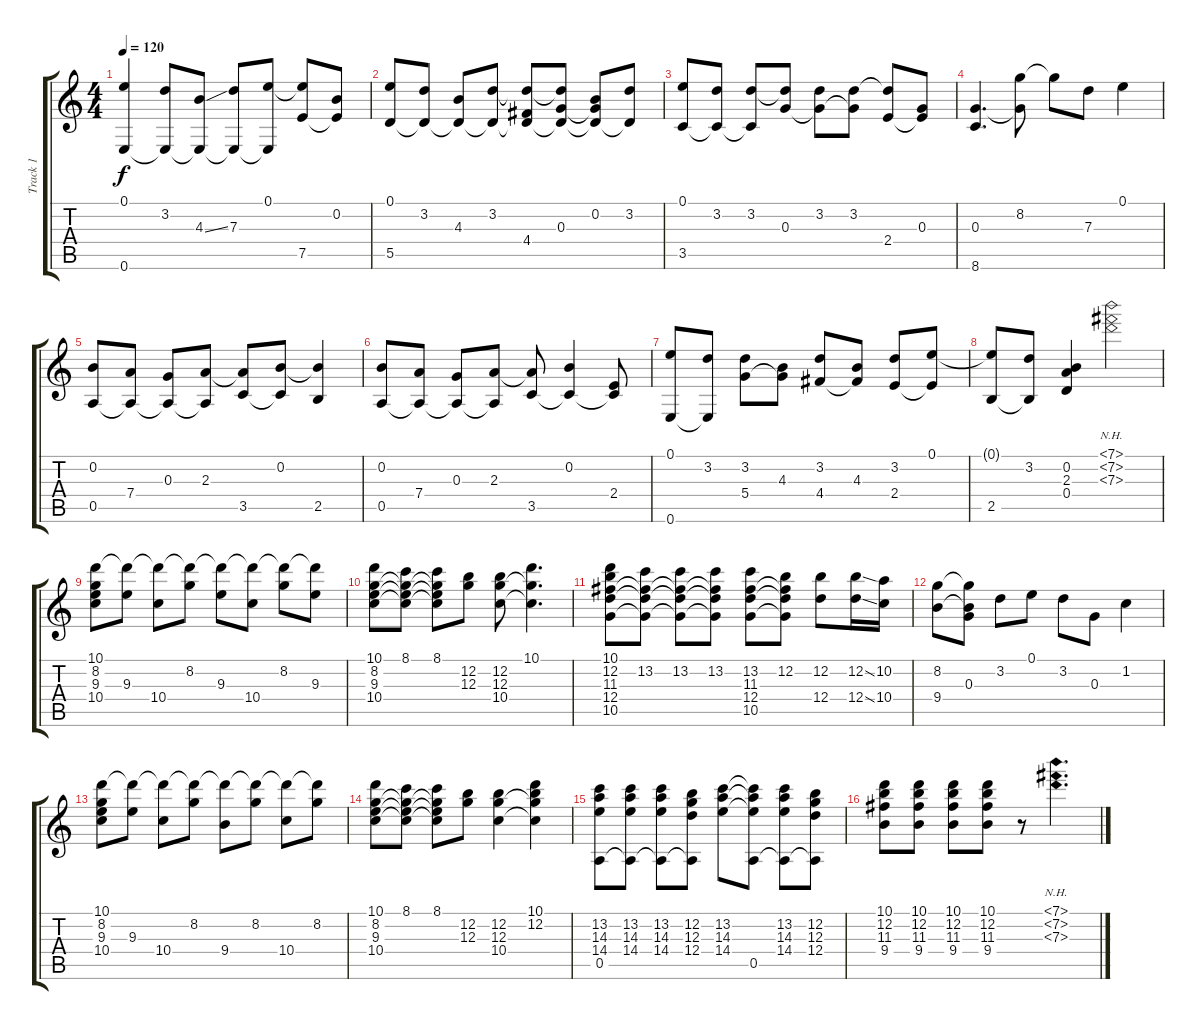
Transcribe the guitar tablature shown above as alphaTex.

\track ("Track 1" "Track 1") {instrument acousticguitarsteel}
\staff {score tabs}
\tuning (E4 B3 G3 D3 A2 E2) {hide}
\ts (4 4)
\tempo 120
\clef g2
\ks c
(0.1 0.6).4{dy f} (3.2 0.6{t}).8 (4.3{ss} 0.6{t}).8 (7.3 0.6{t}).8 (0.1 0.6{t}).8 (0.1{t} 7.5).8 (0.2 7.5{t}).8 |
(0.1 5.5).8 (3.2 5.5{t}).8 (4.3 5.5{t}).8 (3.2 5.5{t}).8 (3.2{t} 4.4 5.5{t}).8 (3.2{t} 0.3 5.5{t}).8 (0.2 0.3{t} 5.5{t}).8 (3.2 5.5{t}).8 |
(0.1 3.5).8 (3.2 3.5{t}).8 (3.2 3.5{t}).8 (3.2{t} 0.3).8 (3.2 0.3{t}).8 (3.2 0.3{t}).8 (3.2{t} 2.4).8 (0.3 2.4{t}).8 |
(0.3 8.6).4{d} (8.2 0.3{t}).8 8.2{t}.8 7.3.8 0.1.4 |
(0.2 0.5).8 (7.4 0.5{t}).8 (0.3 0.5{t}).8 (2.3 0.5{t}).8 (2.3{t} 3.5).8 (0.2 3.5{t}).8 (0.2{t} 2.5).4 |
(0.2 0.5).8 (7.4 0.5{t}).8 (0.3 0.5{t}).8 (2.3 0.5{t}).8 (2.3{t} 3.5).8 (0.2 3.5{t}).4 (2.4 3.5{t}).8 |
(0.1 0.6).8 (3.2 0.6{t}).8 (3.2 5.4).8 (4.3 5.4{t}).8 (3.2 4.4).8 (4.3 4.4{t}).8 (3.2 2.4).8 (0.1 2.4{t}).8 |
(0.1{t} 2.5).8 (3.2 2.5{t}).8 (0.2 2.3 0.4).4 (7.1{nh} 7.2{nh} 7.3{nh}).2 |
(10.1 8.2 9.3 10.4).8 (10.1{t} 9.3).8 (10.1{t} 10.4).8 (10.1{t} 8.2).8 (10.1{t} 9.3).8 (10.1{t} 10.4).8 (10.1{t} 8.2).8 (10.1{t} 9.3).8 |
(10.1 8.2 9.3 10.4).8 (8.1 8.2{t} 9.3{t} 10.4{t}).8 (8.1 8.2{t} 9.3{t} 10.4{t}).8 (12.2 12.3).8 (12.2 12.3 10.4).8 (10.1 12.3{t} 10.4{t}).4{d} |
(10.1 12.2 11.3 12.4 10.5).8 (13.2 11.3{t} 12.4{t} 10.5{t}).8 (13.2 11.3{t} 12.4{t} 10.5{t}).8 (13.2 11.3{t} 12.4{t} 10.5{t}).8 (13.2 11.3 12.4 10.5).8 (12.2 11.3{t} 12.4{t} 10.5{t}).8 (12.2 12.4).8 (12.2{ss} 12.4{ss}).16 (10.2 10.4).16 |
(8.2 9.4).8 (8.2{t} 0.3 9.4{t}).8 3.2.8 0.1.8 3.2.8 0.3.8 1.2.4 |
(10.1 8.2 9.3 10.4).8 (10.1{t} 9.3).8 (10.1{t} 10.4).8 (10.1{t} 8.2).8 (10.1{t} 9.4).8 (10.1{t} 8.2).8 (10.1{t} 10.4).8 (10.1{t} 8.2).8 |
(10.1 8.2 9.3 10.4).8 (8.1 8.2{t} 9.3{t} 10.4{t}).8 (8.1 8.2{t} 9.3{t} 10.4{t}).8 (12.2 12.3).8 (12.2 12.3 10.4).4 (10.1 12.2 12.3{t} 10.4{t}).4 |
(13.2 14.3 14.4 0.5).8 (13.2 14.3 14.4 0.5{t}).8 (13.2 14.3 14.4 0.5{t}).8 (12.2 12.3 12.4 0.5{t}).8 (13.2 14.3 14.4).8 (13.2{t} 14.3{t} 14.4{t} 0.5).8 (13.2 14.3 14.4 0.5{t}).8 (12.2 12.3 12.4 0.5{t}).8 |
(10.1 12.2 11.3 9.4).8 (10.1 12.2 11.3 9.4).8 (10.1 12.2 11.3 9.4).8 (10.1 12.2 11.3 9.4).8 r.8 (7.1{nh} 7.2{nh} 7.3{nh}).4{d}
